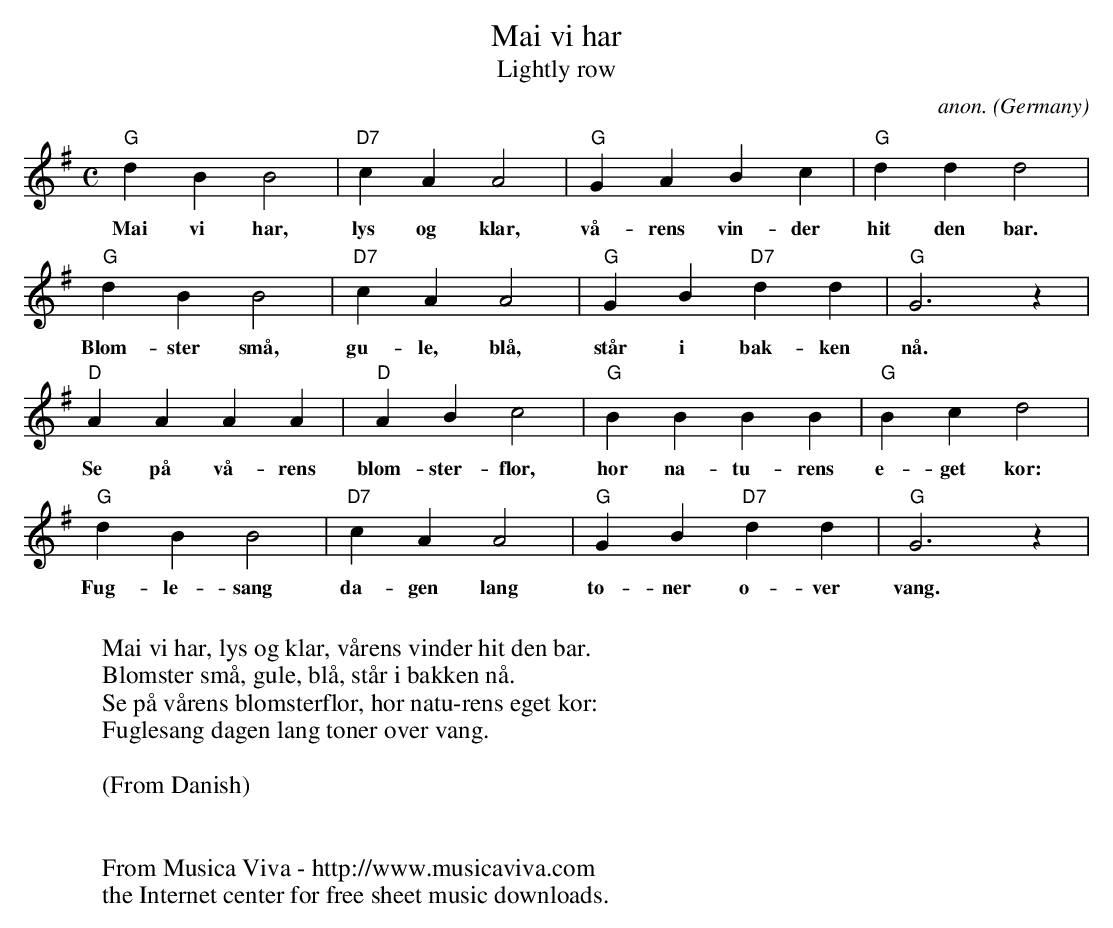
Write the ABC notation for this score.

X:1
T:Mai vi har
T:Lightly row
C:anon.
O:Germany
M:C
L:1/4
K:G
"G"dBB2|"D7"cAA2|"G"GABc|"G"ddd2|
w:Mai vi har, lys og klar, v\aa-rens vin-der hit den bar.
"G"dBB2|"D7"cAA2|"G"GB"D7"dd|"G"G3 z|
w:Blom-ster sm\aa, gu-le, bl\aa, st\aar i bak-ken n\aa.
"D"AAAA|"D"ABc2|"G"BBBB|"G"Bcd2|
w:Se p\aa v\aa-rens blom-ster-flor, h\or na-tu-rens e-get kor:
"G"dBB2|"D7"cAA2|"G"GB"D7"dd|"G"G3 z|
w:Fug-le-sang da-gen lang to-ner o-ver vang.
W:
W:Mai vi har, lys og klar, v\aarens vinder hit den bar.
W:Blomster sm\aa, gule, bl\aa, st\aar i bakken n\aa.
W:Se p\aa v\aarens blomsterflor, h\or natu-rens eget kor:
W:Fuglesang dagen lang toner over vang.
W:
W:         (From Danish)
W:
W:
W:  From Musica Viva - http://www.musicaviva.com
W:  the Internet center for free sheet music downloads.
